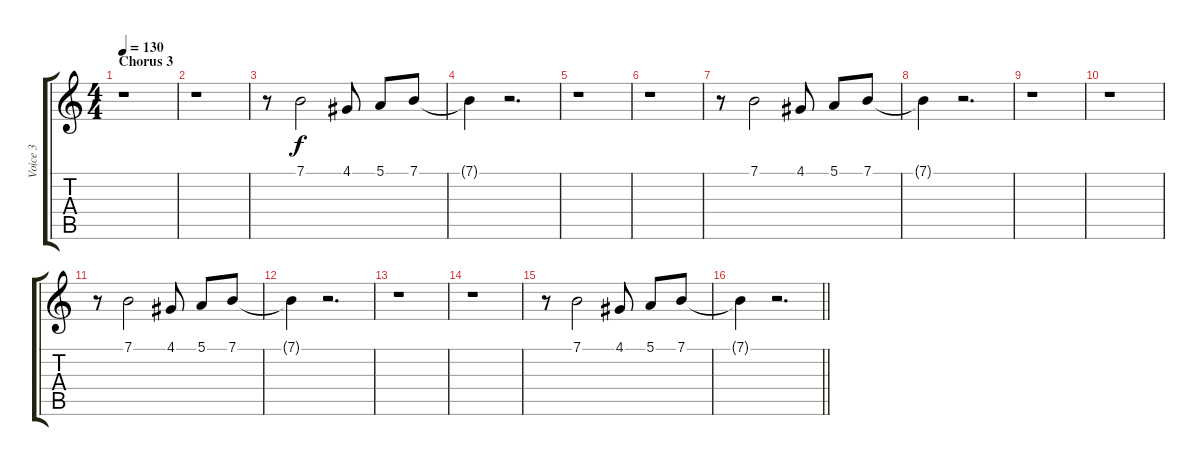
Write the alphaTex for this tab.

\track ("Voice 3" "Voice 3") {instrument tenorsax}
\staff {score tabs}
\tuning (E4 B3 G3 D3 A2 E2) {hide}
\ts (4 4)
\section ("" "Chorus 3")
\tempo 130
\clef g2
\ks c
r.1{dy f} |
r.1 |
r.8 7.1.2 4.1.8 5.1.8 7.1.8 |
7.1{t}.4 r.2{d} |
r.1 |
r.1 |
r.8 7.1.2 4.1.8 5.1.8 7.1.8 |
7.1{t}.4 r.2{d} |
r.1 |
r.1 |
r.8 7.1.2 4.1.8 5.1.8 7.1.8 |
7.1{t}.4 r.2{d} |
r.1 |
r.1 |
r.8 7.1.2 4.1.8 5.1.8 7.1.8 |
\barLineRight lightlight
7.1{t}.4 r.2{d}
